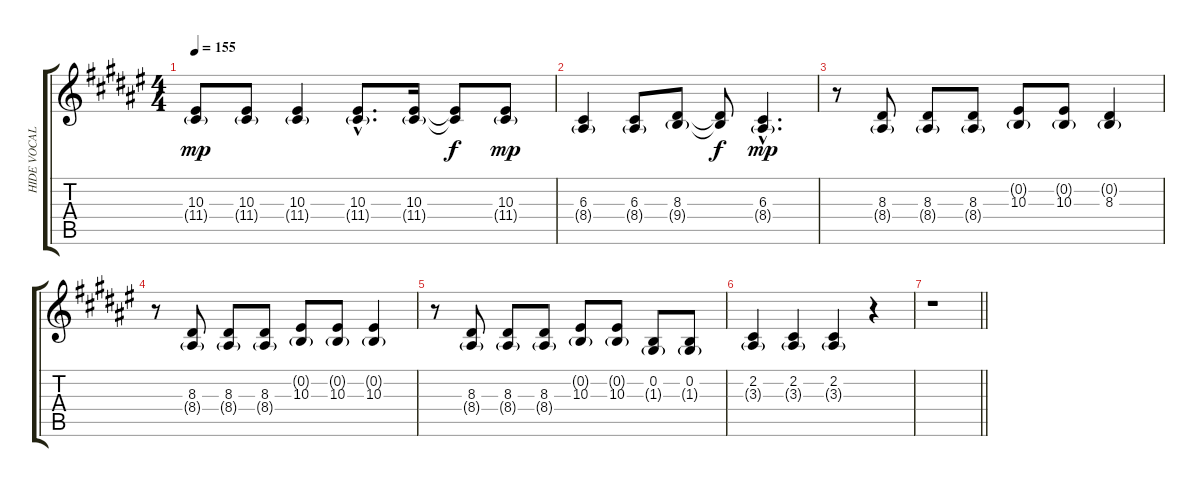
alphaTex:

\track ("HIDE VOCAL" "HIDE VOCAL") {instrument koto}
\staff {score tabs}
\tuning (E4 B3 G3 D3 A2 E2) {hide}
\ts (4 4)
\tempo 155
\clef g2
\ks f#
(10.3 11.4{g}).8{dy mp} (10.3 11.4{g}).8 (10.3 11.4{g}).4 (10.3{hac} 11.4{g hac}).8{d} (10.3 11.4{g}).16 (10.3{t} 11.4{t}).8{dy f} (10.3 11.4{g}).8{dy mp} |
(6.3 8.4{g}).4 (6.3 8.4{g}).8 (8.3 9.4{g}).8 (8.3{t} 9.4{t}).8{dy f} (6.3{hac} 8.4{g hac}).4{d dy mp} |
r.8 (8.3 8.4{g}).8 (8.3 8.4{g}).8 (8.3 8.4{g}).8 (0.2{g} 10.3).8 (0.2{g} 10.3).8 (0.2{g} 8.3).4 |
r.8 (8.3 8.4{g}).8 (8.3 8.4{g}).8 (8.3 8.4{g}).8 (0.2{g} 10.3).8 (0.2{g} 10.3).8 (0.2{g} 10.3).4 |
r.8 (8.3 8.4{g}).8 (8.3 8.4{g}).8 (8.3 8.4{g}).8 (0.2{g} 10.3).8 (0.2{g} 10.3).8 (0.2 1.3{g}).8 (0.2 1.3{g}).8 |
(2.2 3.3{g}).4 (2.2 3.3{g}).4 (2.2 3.3{g}).4 r.4 |
\barLineRight lightlight
r.1
